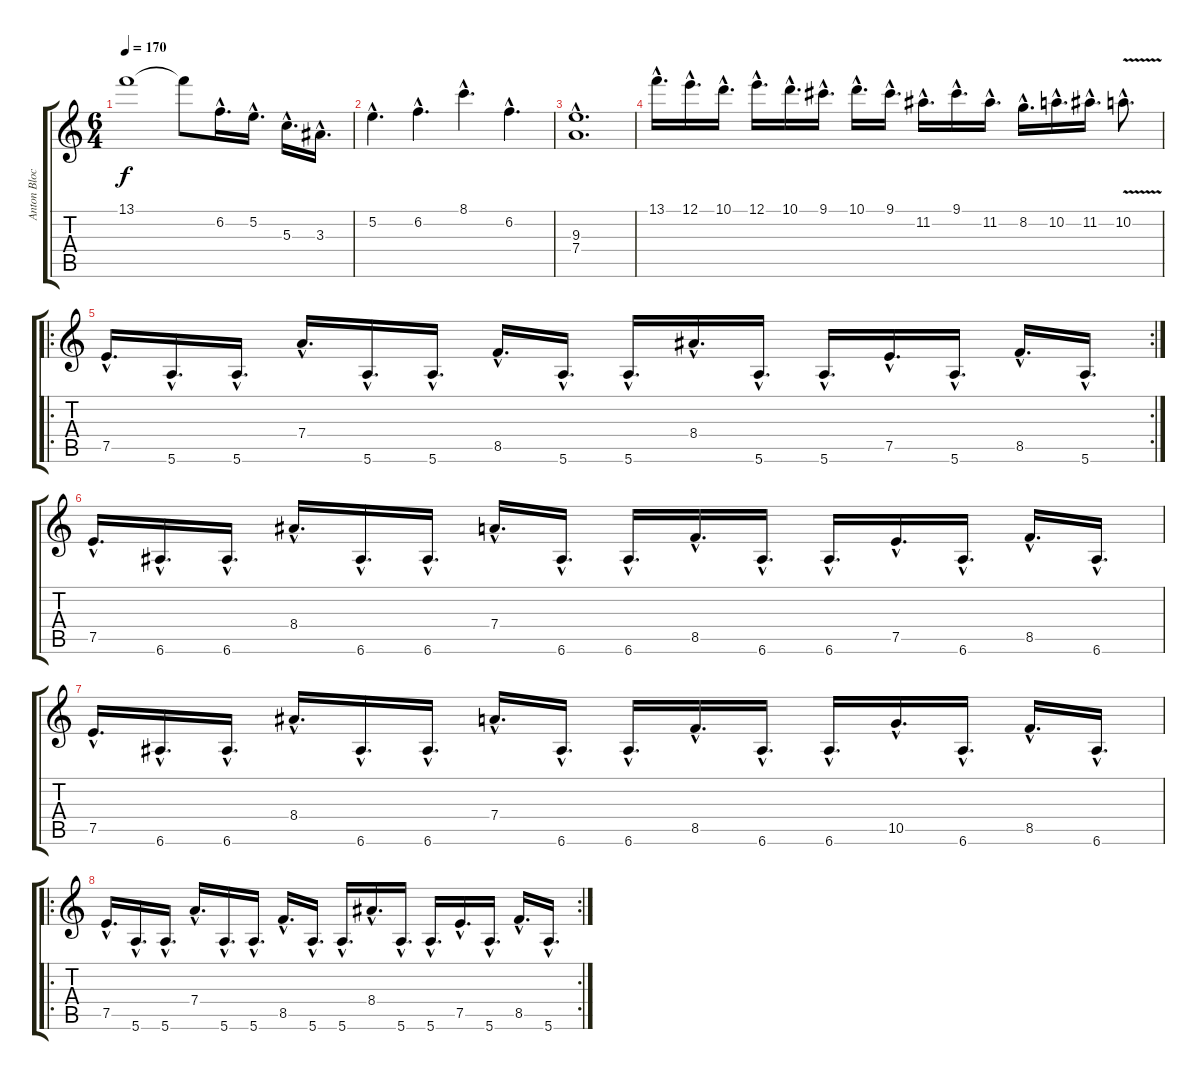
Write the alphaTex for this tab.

\track ("Anton Blochin guitar" "Anton Bloc") {instrument overdrivenguitar}
\staff {score tabs}
\tuning (E4 B3 G3 D3 A2 E2) {hide}
\ts (6 4)
\tempo 170
\clef g2
\ks c
13.1.1{dy f} 13.1{t}.8 6.2{hac}.16{d} 5.2{hac}.16{d} 5.3{hac}.16{d} 3.3{hac}.16{d} |
5.2{hac}.4{d} 6.2{hac}.4{d} 8.1{hac}.4{d} 6.2{hac}.4{d} |
(9.3{hac} 7.4{hac}).1{d} |
13.1{hac}.16{d} 12.1{hac}.16{d} 10.1{hac}.16{d} 12.1{hac}.16{d} 10.1{hac}.16{d} 9.1{hac}.16{d} 10.1{hac}.16{d} 9.1{hac}.16{d} 11.2{hac}.16{d} 9.1{hac}.16{d} 11.2{hac}.16{d} 8.2{hac}.16{d} 10.2{hac}.16{d} 11.2{hac}.16{d} 10.2{v hac}.8{d} |
\ro
\rc 2
7.5{hac}.16{d} 5.6{hac}.16{d} 5.6{hac}.16{d} 7.4{hac}.16{d} 5.6{hac}.16{d} 5.6{hac}.16{d} 8.5{hac}.16{d} 5.6{hac}.16{d} 5.6{hac}.16{d} 8.4{hac}.16{d} 5.6{hac}.16{d} 5.6{hac}.16{d} 7.5{hac}.16{d} 5.6{hac}.16{d} 8.5{hac}.16{d} 5.6{hac}.16{d} |
7.5{hac}.16{d} 6.6{hac}.16{d} 6.6{hac}.16{d} 8.4{hac}.16{d} 6.6{hac}.16{d} 6.6{hac}.16{d} 7.4{hac}.16{d} 6.6{hac}.16{d} 6.6{hac}.16{d} 8.5{hac}.16{d} 6.6{hac}.16{d} 6.6{hac}.16{d} 7.5{hac}.16{d} 6.6{hac}.16{d} 8.5{hac}.16{d} 6.6{hac}.16{d} |
7.5{hac}.16{d} 6.6{hac}.16{d} 6.6{hac}.16{d} 8.4{hac}.16{d} 6.6{hac}.16{d} 6.6{hac}.16{d} 7.4{hac}.16{d} 6.6{hac}.16{d} 6.6{hac}.16{d} 8.5{hac}.16{d} 6.6{hac}.16{d} 6.6{hac}.16{d} 10.5{hac}.16{d} 6.6{hac}.16{d} 8.5{hac}.16{d} 6.6{hac}.16{d} |
\ro
\rc 2
7.5{hac}.16{d} 5.6{hac}.16{d} 5.6{hac}.16{d} 7.4{hac}.16{d} 5.6{hac}.16{d} 5.6{hac}.16{d} 8.5{hac}.16{d} 5.6{hac}.16{d} 5.6{hac}.16{d} 8.4{hac}.16{d} 5.6{hac}.16{d} 5.6{hac}.16{d} 7.5{hac}.16{d} 5.6{hac}.16{d} 8.5{hac}.16{d} 5.6{hac}.16{d}
